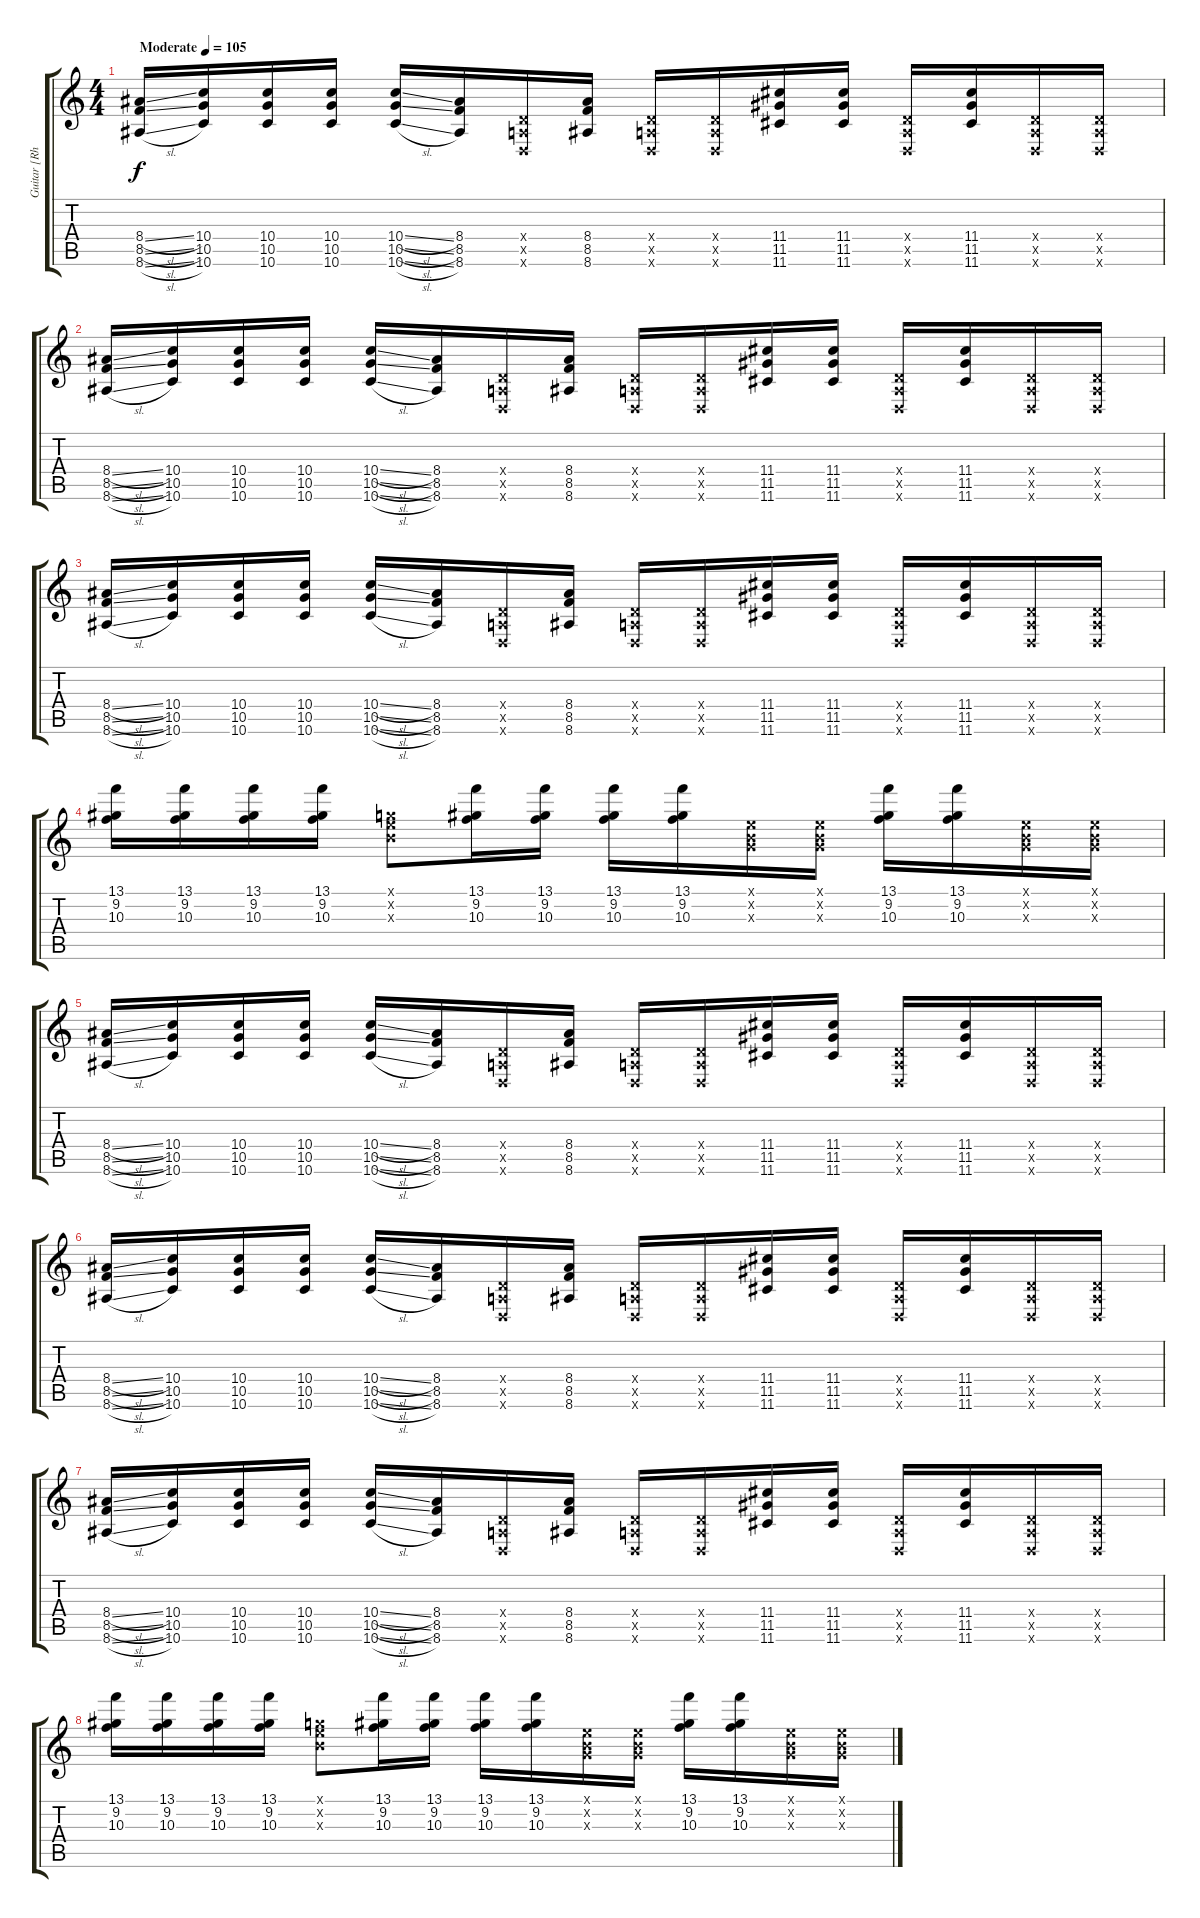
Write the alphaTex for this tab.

\track ("Guitar [Rhythm]" "Guitar [Rh") {instrument electricguitarclean}
\staff {score tabs}
\tuning (E4 B3 G3 D3 A2 D2) {hide}
\ts (4 4)
\tempo (105 "Moderate")
\clef g2
\ks c
(8.4{sl} 8.5{sl} 8.6{sl}).16{dy f instrument electricguitarclean} (10.4 10.5 10.6).16 (10.4 10.5 10.6).16 (10.4 10.5 10.6).16 (10.4{sl} 10.5{sl} 10.6{sl}).16 (8.4 8.5 8.6).16 (0.4{x} 0.5{x} 0.6{x}).16 (8.4 8.5 8.6).16 (0.4{x} 0.5{x} 0.6{x}).16 (0.4{x} 0.5{x} 0.6{x}).16 (11.4 11.5 11.6).16 (11.4 11.5 11.6).16 (0.4{x} 0.5{x} 0.6{x}).16 (11.4 11.5 11.6).16 (0.4{x} 0.5{x} 0.6{x}).16 (0.4{x} 0.5{x} 0.6{x}).16 |
(8.4{sl} 8.5{sl} 8.6{sl}).16 (10.4 10.5 10.6).16 (10.4 10.5 10.6).16 (10.4 10.5 10.6).16 (10.4{sl} 10.5{sl} 10.6{sl}).16 (8.4 8.5 8.6).16 (0.4{x} 0.5{x} 0.6{x}).16 (8.4 8.5 8.6).16 (0.4{x} 0.5{x} 0.6{x}).16 (0.4{x} 0.5{x} 0.6{x}).16 (11.4 11.5 11.6).16 (11.4 11.5 11.6).16 (0.4{x} 0.5{x} 0.6{x}).16 (11.4 11.5 11.6).16 (0.4{x} 0.5{x} 0.6{x}).16 (0.4{x} 0.5{x} 0.6{x}).16 |
(8.4{sl} 8.5{sl} 8.6{sl}).16 (10.4 10.5 10.6).16 (10.4 10.5 10.6).16 (10.4 10.5 10.6).16 (10.4{sl} 10.5{sl} 10.6{sl}).16 (8.4 8.5 8.6).16 (0.4{x} 0.5{x} 0.6{x}).16 (8.4 8.5 8.6).16 (0.4{x} 0.5{x} 0.6{x}).16 (0.4{x} 0.5{x} 0.6{x}).16 (11.4 11.5 11.6).16 (11.4 11.5 11.6).16 (0.4{x} 0.5{x} 0.6{x}).16 (11.4 11.5 11.6).16 (0.4{x} 0.5{x} 0.6{x}).16 (0.4{x} 0.5{x} 0.6{x}).16 |
(13.1 9.2 10.3).16 (13.1 9.2 10.3).16 (13.1 9.2 10.3).16 (13.1 9.2 10.3).16 (0.1{x} 0.2{x} 12.3{x}).8 (13.1 9.2 10.3).16 (13.1 9.2 10.3).16 (13.1 9.2 10.3).16 (13.1 9.2 10.3).16 (0.1{x} 0.2{x} 0.3{x}).16 (0.1{x} 0.2{x} 0.3{x}).16 (13.1 9.2 10.3).16 (13.1 9.2 10.3).16 (0.1{x} 0.2{x} 0.3{x}).16 (0.1{x} 0.2{x} 0.3{x}).16 |
(8.4{sl} 8.5{sl} 8.6{sl}).16 (10.4 10.5 10.6).16 (10.4 10.5 10.6).16 (10.4 10.5 10.6).16 (10.4{sl} 10.5{sl} 10.6{sl}).16 (8.4 8.5 8.6).16 (0.4{x} 0.5{x} 0.6{x}).16 (8.4 8.5 8.6).16 (0.4{x} 0.5{x} 0.6{x}).16 (0.4{x} 0.5{x} 0.6{x}).16 (11.4 11.5 11.6).16 (11.4 11.5 11.6).16 (0.4{x} 0.5{x} 0.6{x}).16 (11.4 11.5 11.6).16 (0.4{x} 0.5{x} 0.6{x}).16 (0.4{x} 0.5{x} 0.6{x}).16 |
(8.4{sl} 8.5{sl} 8.6{sl}).16 (10.4 10.5 10.6).16 (10.4 10.5 10.6).16 (10.4 10.5 10.6).16 (10.4{sl} 10.5{sl} 10.6{sl}).16 (8.4 8.5 8.6).16 (0.4{x} 0.5{x} 0.6{x}).16 (8.4 8.5 8.6).16 (0.4{x} 0.5{x} 0.6{x}).16 (0.4{x} 0.5{x} 0.6{x}).16 (11.4 11.5 11.6).16 (11.4 11.5 11.6).16 (0.4{x} 0.5{x} 0.6{x}).16 (11.4 11.5 11.6).16 (0.4{x} 0.5{x} 0.6{x}).16 (0.4{x} 0.5{x} 0.6{x}).16 |
(8.4{sl} 8.5{sl} 8.6{sl}).16 (10.4 10.5 10.6).16 (10.4 10.5 10.6).16 (10.4 10.5 10.6).16 (10.4{sl} 10.5{sl} 10.6{sl}).16 (8.4 8.5 8.6).16 (0.4{x} 0.5{x} 0.6{x}).16 (8.4 8.5 8.6).16 (0.4{x} 0.5{x} 0.6{x}).16 (0.4{x} 0.5{x} 0.6{x}).16 (11.4 11.5 11.6).16 (11.4 11.5 11.6).16 (0.4{x} 0.5{x} 0.6{x}).16 (11.4 11.5 11.6).16 (0.4{x} 0.5{x} 0.6{x}).16 (0.4{x} 0.5{x} 0.6{x}).16 |
(13.1 9.2 10.3).16 (13.1 9.2 10.3).16 (13.1 9.2 10.3).16 (13.1 9.2 10.3).16 (0.1{x} 0.2{x} 12.3{x}).8 (13.1 9.2 10.3).16 (13.1 9.2 10.3).16 (13.1 9.2 10.3).16 (13.1 9.2 10.3).16 (0.1{x} 0.2{x} 0.3{x}).16 (0.1{x} 0.2{x} 0.3{x}).16 (13.1 9.2 10.3).16 (13.1 9.2 10.3).16 (0.1{x} 0.2{x} 0.3{x}).16 (0.1{x} 0.2{x} 0.3{x}).16
